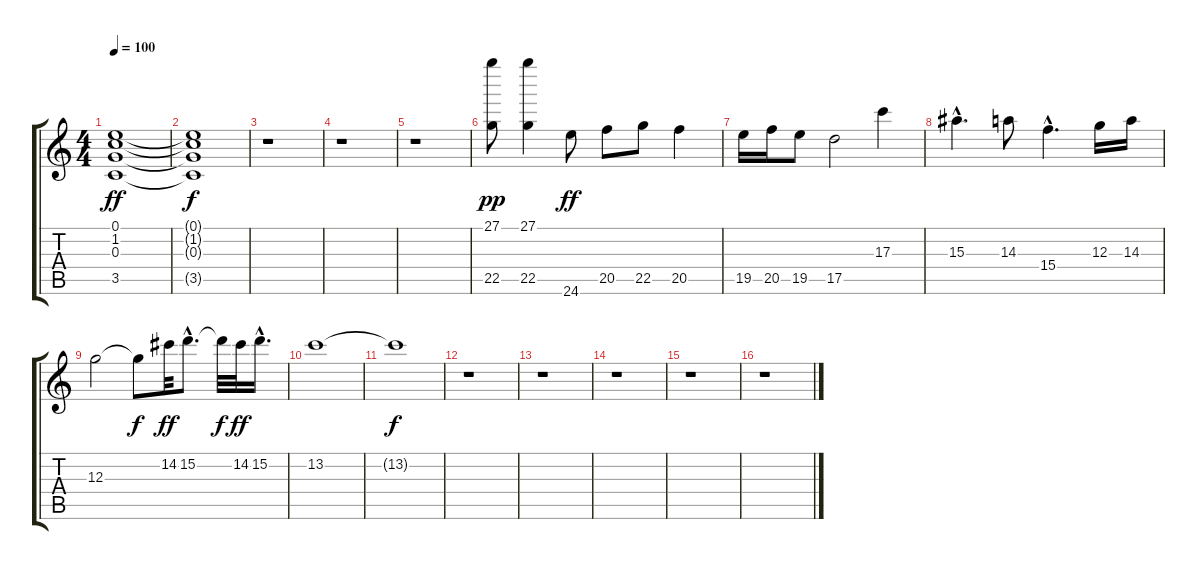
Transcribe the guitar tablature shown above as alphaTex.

\track "" {instrument overdrivenguitar}
\staff {score tabs}
\tuning (E4 B3 G3 D3 A2 E2) {hide}
\ts (4 4)
\tempo 100
\clef g2
\ks c
(0.1 1.2 0.3 3.5).1{dy ff} |
(0.1{t} 1.2{t} 0.3{t} 3.5{t}).1{dy f} |
r.1 |
r.1 |
r.1 |
(27.1 22.5).8{dy pp} (27.1 22.5).4 24.6.8{dy ff} 20.5.8 22.5.8 20.5.4 |
19.5.16 20.5.16 19.5.8 17.5.2 17.3.4 |
15.3{hac}.4{d} 14.3.8 15.4{hac}.4{d} 12.3.16 14.3.16 |
12.3.2 12.3{t}.8{dy f} 14.2.32{dy ff} 15.2{hac}.8{d} 15.2{t}.32{dy f} 14.2.32{dy ff} 15.2{hac}.16{d} |
13.2.1 |
13.2{t}.1{dy f} |
r.1 |
r.1 |
r.1 |
r.1 |
r.1
